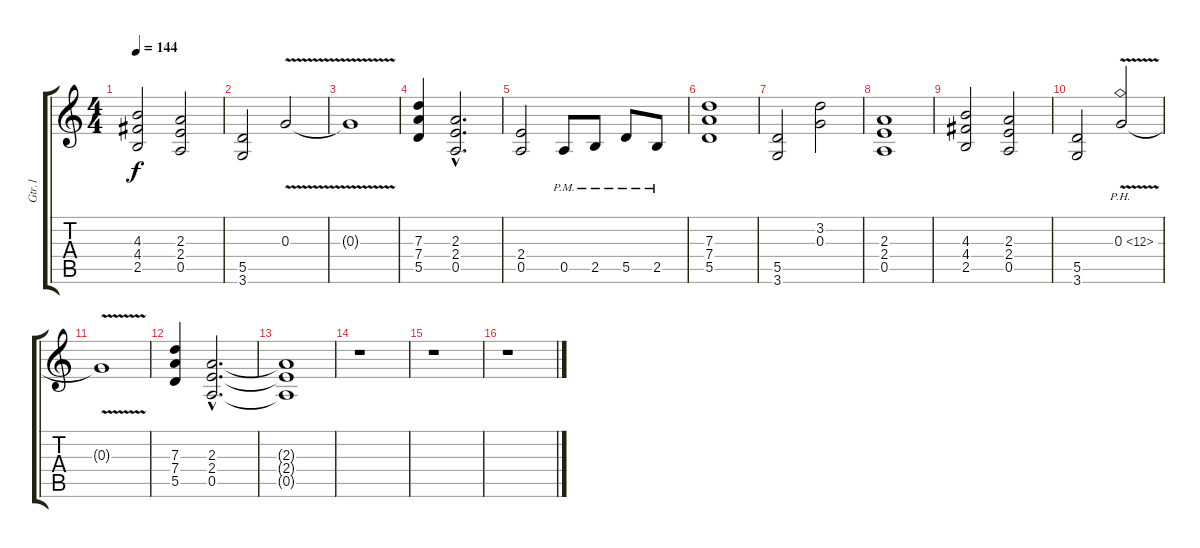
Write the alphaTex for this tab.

\track ("Gtr.1" "Gtr.1") {instrument distortionguitar}
\staff {score tabs}
\tuning (E4 B3 G3 D3 A2 E2) {hide}
\ts (4 4)
\tempo 144
\clef g2
\ks c
(4.3 4.4 2.5).2{dy f} (2.3 2.4 0.5).2 |
(5.5 3.6).2 0.3{v}.2 |
0.3{t}.1 |
(7.3 7.4 5.5).4 (2.3{hac} 2.4{hac} 0.5{hac}).2{d} |
(2.4 0.5).2 0.5{pm}.8 2.5{pm}.8 5.5{pm}.8 2.5{pm}.8 |
(7.3 7.4 5.5).1 |
(5.5 3.6).2 (3.2 0.3).2 |
(2.3 2.4 0.5).1 |
(4.3 4.4 2.5).2 (2.3 2.4 0.5).2 |
(5.5 3.6).2 0.3{ph 12 v}.2 |
0.3{t}.1 |
(7.3 7.4 5.5).4 (2.3{hac} 2.4{hac} 0.5{hac}).2{d} |
(2.3{t} 2.4{t} 0.5{t}).1 |
r.1 |
r.1 |
r.1
